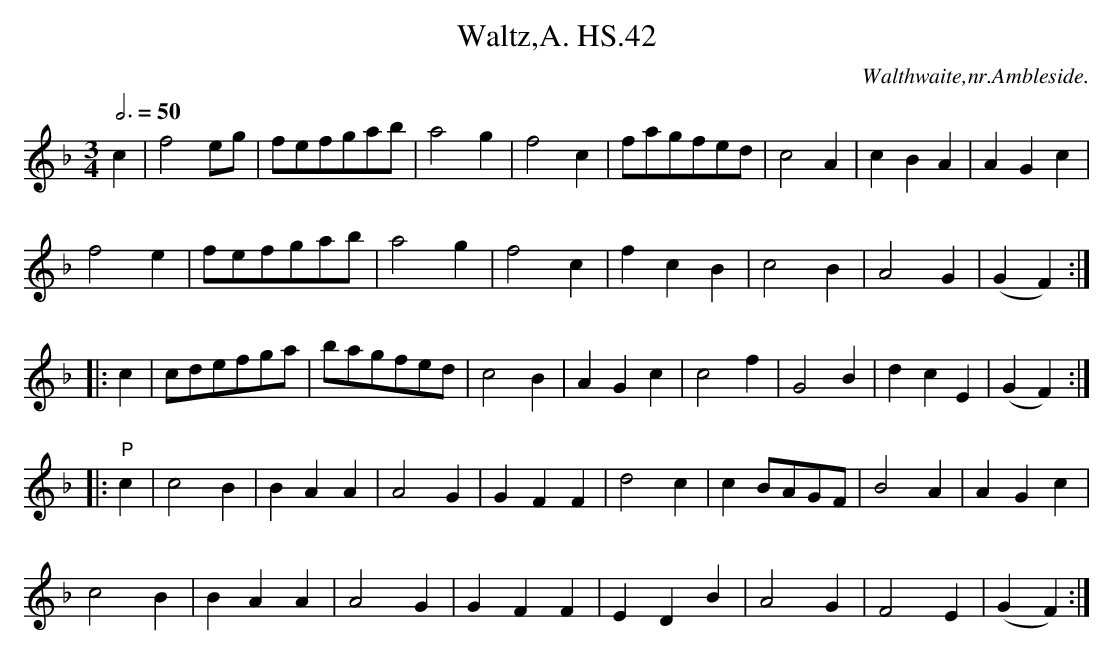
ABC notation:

X:1
T:Waltz,A. HS.42
L:1/4
M:3/4
O:Walthwaite,nr.Ambleside.
Q:3/4=50
K:F
c|f2e/g/|f/e/f/g/a/b/|a2g|f2c|f/a/g/f/e/d/|c2A|cBA|AGc|!
f2e|f/e/f/g/a/b/|a2g|f2c|fcB|c2B|A2G|(GF):|!
|:c|c/d/e/f/g/a/|b/a/g/f/e/d/|c2B|AGc|c2f|G2B|dcE|(GF):|!
|:"P"c|c2B|BAA|A2G|GFF|d2c|cB/A/G/F/|B2A|AGc|!
c2B|BAA|A2G|GFF|EDB|A2G|F2E|(GF):|
